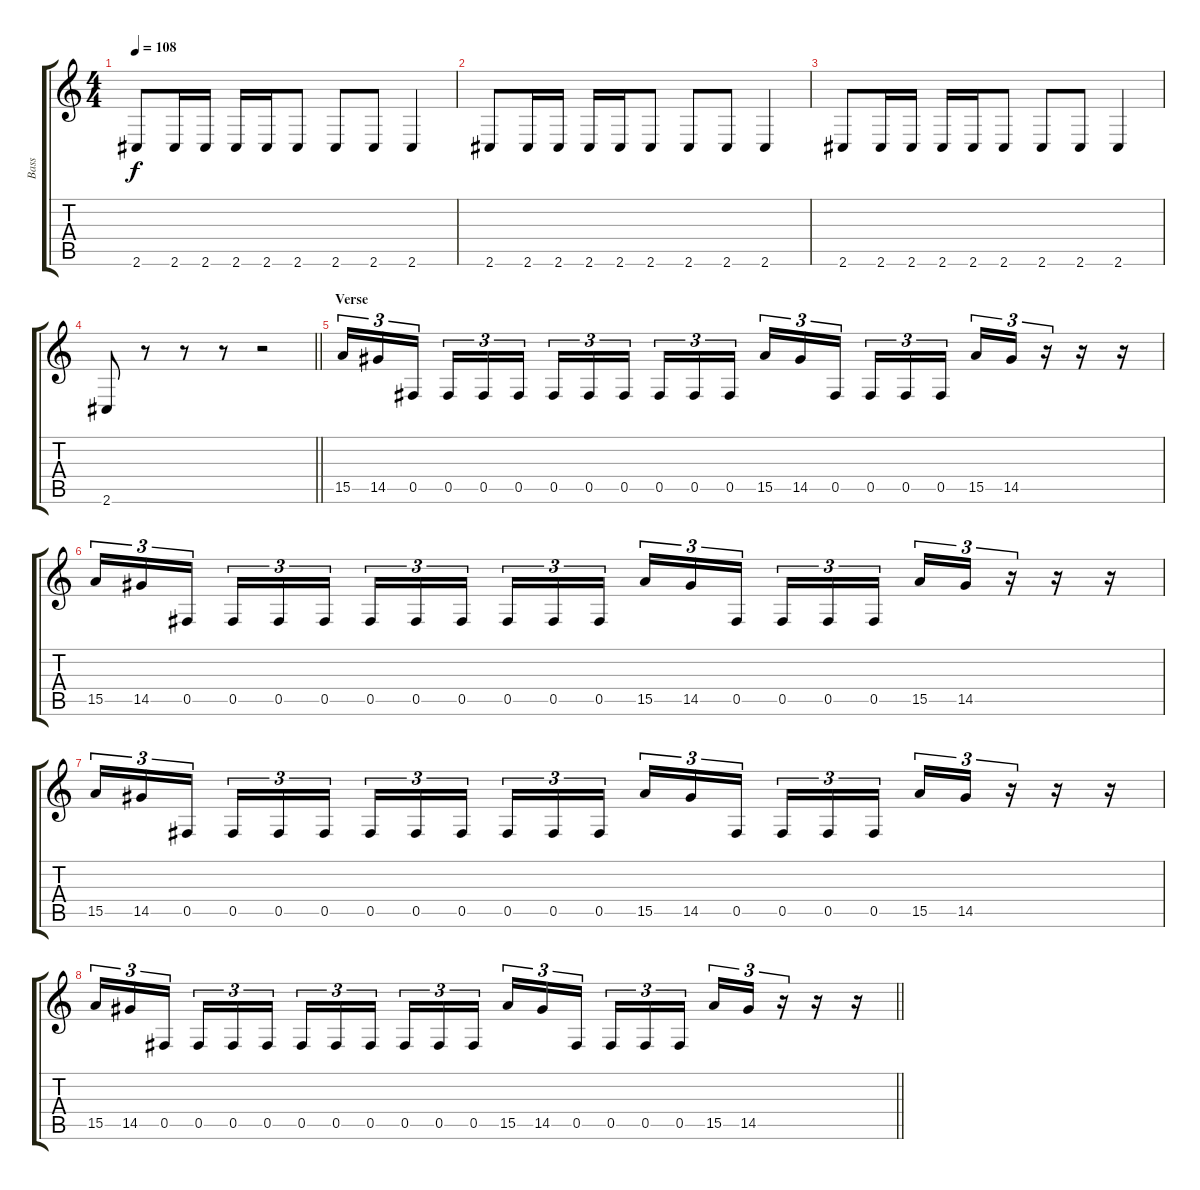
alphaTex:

\track ("Bass" "Bass") {instrument electricbasspick}
\staff {score tabs}
\tuning (Db4 Ab3 E3 B2 Gb2 B1) {hide}
\ts (4 4)
\tempo 108
\clef g2
\ks c
2.6.8{dy f} 2.6.16 2.6.16 2.6.16 2.6.16 2.6.8 2.6.8 2.6.8 2.6.4 |
2.6.8 2.6.16 2.6.16 2.6.16 2.6.16 2.6.8 2.6.8 2.6.8 2.6.4 |
2.6.8 2.6.16 2.6.16 2.6.16 2.6.16 2.6.8 2.6.8 2.6.8 2.6.4 |
\barLineRight lightlight
2.6.8 r.8 r.8 r.8 r.2 |
\section ("" "Verse")
15.5.16{tu (3 2)} 14.5.16{tu (3 2)} 0.5.16{tu (3 2) beam splitsecondary} 0.5.16{tu (3 2)} 0.5.16{tu (3 2)} 0.5.16{tu (3 2)} 0.5.16{tu (3 2)} 0.5.16{tu (3 2)} 0.5.16{tu (3 2) beam splitsecondary} 0.5.16{tu (3 2)} 0.5.16{tu (3 2)} 0.5.16{tu (3 2)} 15.5.16{tu (3 2)} 14.5.16{tu (3 2)} 0.5.16{tu (3 2) beam splitsecondary} 0.5.16{tu (3 2)} 0.5.16{tu (3 2)} 0.5.16{tu (3 2)} 15.5.16{tu (3 2)} 14.5.16{tu (3 2)} r.16{tu (3 2)} r.16 r.16 |
15.5.16{tu (3 2)} 14.5.16{tu (3 2)} 0.5.16{tu (3 2) beam splitsecondary} 0.5.16{tu (3 2)} 0.5.16{tu (3 2)} 0.5.16{tu (3 2)} 0.5.16{tu (3 2)} 0.5.16{tu (3 2)} 0.5.16{tu (3 2) beam splitsecondary} 0.5.16{tu (3 2)} 0.5.16{tu (3 2)} 0.5.16{tu (3 2)} 15.5.16{tu (3 2)} 14.5.16{tu (3 2)} 0.5.16{tu (3 2) beam splitsecondary} 0.5.16{tu (3 2)} 0.5.16{tu (3 2)} 0.5.16{tu (3 2)} 15.5.16{tu (3 2)} 14.5.16{tu (3 2)} r.16{tu (3 2)} r.16 r.16 |
15.5.16{tu (3 2)} 14.5.16{tu (3 2)} 0.5.16{tu (3 2) beam splitsecondary} 0.5.16{tu (3 2)} 0.5.16{tu (3 2)} 0.5.16{tu (3 2)} 0.5.16{tu (3 2)} 0.5.16{tu (3 2)} 0.5.16{tu (3 2) beam splitsecondary} 0.5.16{tu (3 2)} 0.5.16{tu (3 2)} 0.5.16{tu (3 2)} 15.5.16{tu (3 2)} 14.5.16{tu (3 2)} 0.5.16{tu (3 2) beam splitsecondary} 0.5.16{tu (3 2)} 0.5.16{tu (3 2)} 0.5.16{tu (3 2)} 15.5.16{tu (3 2)} 14.5.16{tu (3 2)} r.16{tu (3 2)} r.16 r.16 |
\barLineRight lightlight
15.5.16{tu (3 2)} 14.5.16{tu (3 2)} 0.5.16{tu (3 2) beam splitsecondary} 0.5.16{tu (3 2)} 0.5.16{tu (3 2)} 0.5.16{tu (3 2)} 0.5.16{tu (3 2)} 0.5.16{tu (3 2)} 0.5.16{tu (3 2) beam splitsecondary} 0.5.16{tu (3 2)} 0.5.16{tu (3 2)} 0.5.16{tu (3 2)} 15.5.16{tu (3 2)} 14.5.16{tu (3 2)} 0.5.16{tu (3 2) beam splitsecondary} 0.5.16{tu (3 2)} 0.5.16{tu (3 2)} 0.5.16{tu (3 2)} 15.5.16{tu (3 2)} 14.5.16{tu (3 2)} r.16{tu (3 2)} r.16 r.16
